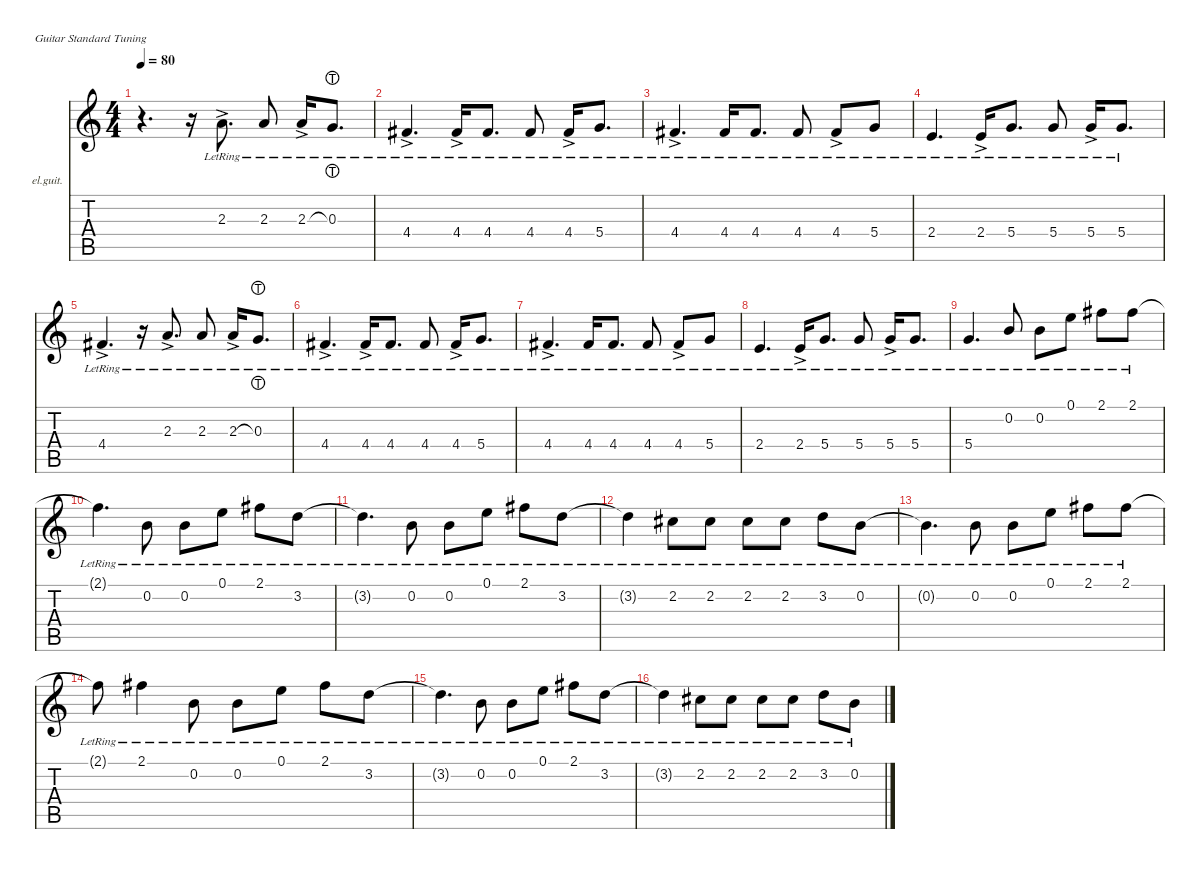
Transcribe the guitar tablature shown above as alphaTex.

\defaultSystemsLayout 4
\hideDynamics
\bracketExtendMode nobrackets
\firstSystemTrackNameOrientation horizontal
\otherSystemsTrackNameOrientation horizontal
\track ("Clean Guitar" "el.guit.") {instrument electricguitarclean}
\staff {score tabs}
\tuning (E4 B3 G3 D3 A2 E2)
\ts (4 4)
\tempo 80
\clef g2
\ks c
r.4{d dy mf beam Down} r.16{beam Down} 2.3{ac lr}.8{d beam Up} 2.3{lr}.8{beam Up} 2.3{ac lr}.16{beam Up} 0.3{lht lr}.8{d beam Up} |
4.4{ac lr acc #}.4{d beam Up} 4.4{ac lr acc #}.16{beam Up} 4.4{lr acc #}.8{d beam Up} 4.4{lr acc #}.8{beam Up} 4.4{ac lr acc #}.16{beam Up} 5.4{lr}.8{d beam Up} |
4.4{ac lr acc #}.4{d beam Up} 4.4{lr acc #}.16{beam Up} 4.4{lr acc #}.8{d beam Up} 4.4{lr acc #}.8{beam Up} 4.4{ac lr acc #}.8{beam Up} 5.4{lr}.8{beam Up} |
2.4{lr}.4{d beam Up} 2.4{ac lr}.16{beam Up} 5.4{lr}.8{d beam Up} 5.4{lr}.8{beam Up} 5.4{ac lr}.16{beam Up} 5.4{lr}.8{d beam Up} |
4.4{ac lr acc #}.4{d beam Up} r.16{beam Up} 2.3{ac lr}.8{d beam Up} 2.3{lr}.8{beam Up} 2.3{ac lr}.16{beam Up} 0.3{lht lr}.8{d beam Up} |
4.4{ac lr acc #}.4{d beam Up} 4.4{ac lr acc #}.16{beam Up} 4.4{lr acc #}.8{d beam Up} 4.4{lr acc #}.8{beam Up} 4.4{ac lr acc #}.16{beam Up} 5.4{lr}.8{d beam Up} |
4.4{ac lr acc #}.4{d beam Up} 4.4{lr acc #}.16{beam Up} 4.4{lr acc #}.8{d beam Up} 4.4{lr acc #}.8{beam Up} 4.4{ac lr acc #}.8{beam Up} 5.4{lr}.8{beam Up} |
2.4{lr}.4{d beam Up} 2.4{ac lr}.16{beam Up} 5.4{lr}.8{d beam Up} 5.4{lr}.8{beam Up} 5.4{ac lr}.16{beam Up} 5.4{lr}.8{d beam Up} |
5.4{lr}.4{d beam Up} 0.2{lr}.8{beam Up} 0.2{lr}.8{beam Down} 0.1{lr}.8{beam Down} 2.1{lr acc #}.8{beam Down} 2.1{lr acc #}.8{beam Down} |
2.1{lr t acc #}.4{d beam Down} 0.2{lr}.8{beam Down} 0.2{lr}.8{beam Down} 0.1{lr}.8{beam Down} 2.1{lr acc #}.8{beam Down} 3.2{lr}.8{beam Down} |
3.2{lr t}.4{d beam Down} 0.2{lr}.8{beam Down} 0.2{lr}.8{beam Down} 0.1{lr}.8{beam Down} 2.1{lr acc #}.8{beam Down} 3.2{lr}.8{beam Down} |
3.2{lr t}.4{beam Down} 2.2{lr acc #}.8{beam Down} 2.2{lr acc #}.8{beam Down} 2.2{lr acc #}.8{beam Down} 2.2{lr acc #}.8{beam Down} 3.2{lr}.8{beam Down} 0.2{lr}.8{beam Down} |
0.2{lr t}.4{d beam Down} 0.2{lr}.8{beam Down} 0.2{lr}.8{beam Down} 0.1{lr}.8{beam Down} 2.1{lr acc #}.8{beam Down} 2.1{lr acc #}.8{beam Down} |
2.1{lr t acc #}.8{beam Down} 2.1{lr acc #}.4{beam Down} 0.2{lr}.8{beam Down} 0.2{lr}.8{beam Down} 0.1{lr}.8{beam Down} 2.1{lr acc #}.8{beam Down} 3.2{lr}.8{beam Down} |
3.2{lr t}.4{d beam Down} 0.2{lr}.8{beam Down} 0.2{lr}.8{beam Down} 0.1{lr}.8{beam Down} 2.1{lr acc #}.8{beam Down} 3.2{lr}.8{beam Down} |
3.2{lr t}.4{beam Down} 2.2{lr acc #}.8{beam Down} 2.2{lr acc #}.8{beam Down} 2.2{lr acc #}.8{beam Down} 2.2{lr acc #}.8{beam Down} 3.2{lr}.8{beam Down} 0.2{lr}.8{beam Down}
